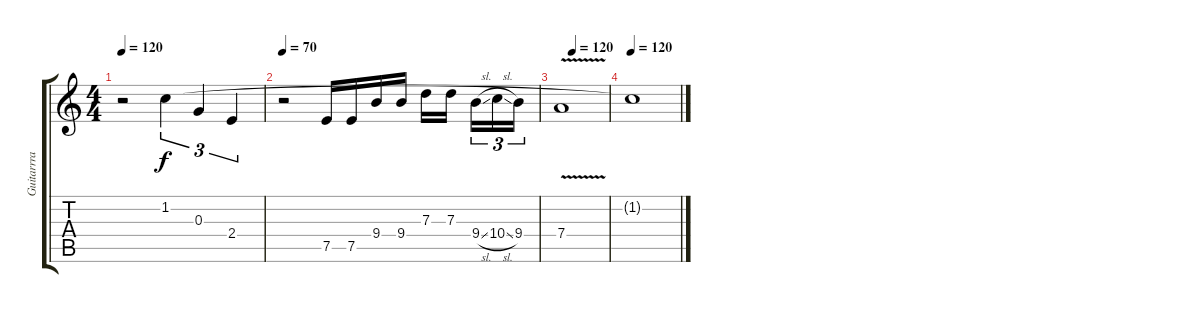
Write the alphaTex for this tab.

\track ("Guitarrra Solo" "Guitarrra ") {instrument distortionguitar}
\staff {score tabs}
\tuning (E4 B3 G3 D3 A2 E2) {hide}
\ts (4 4)
\tempo 120
\clef g2
\ks c
r.2{dy f} 1.2.4{tu (3 2)} 0.3.4{tu (3 2)} 2.4.4{tu (3 2)} |
\tempo 70
r.2 7.5.16 7.5.16 9.4.16 9.4.16 7.3.16 7.3.16{beam splitsecondary} 9.4{sl}.16{tu (3 2)} 10.4{sl}.16{tu (3 2)} 9.4.16{tu (3 2)} |
\tempo (120 0.25)
7.4{v}.1 |
\tempo 120
1.2{t}.1
